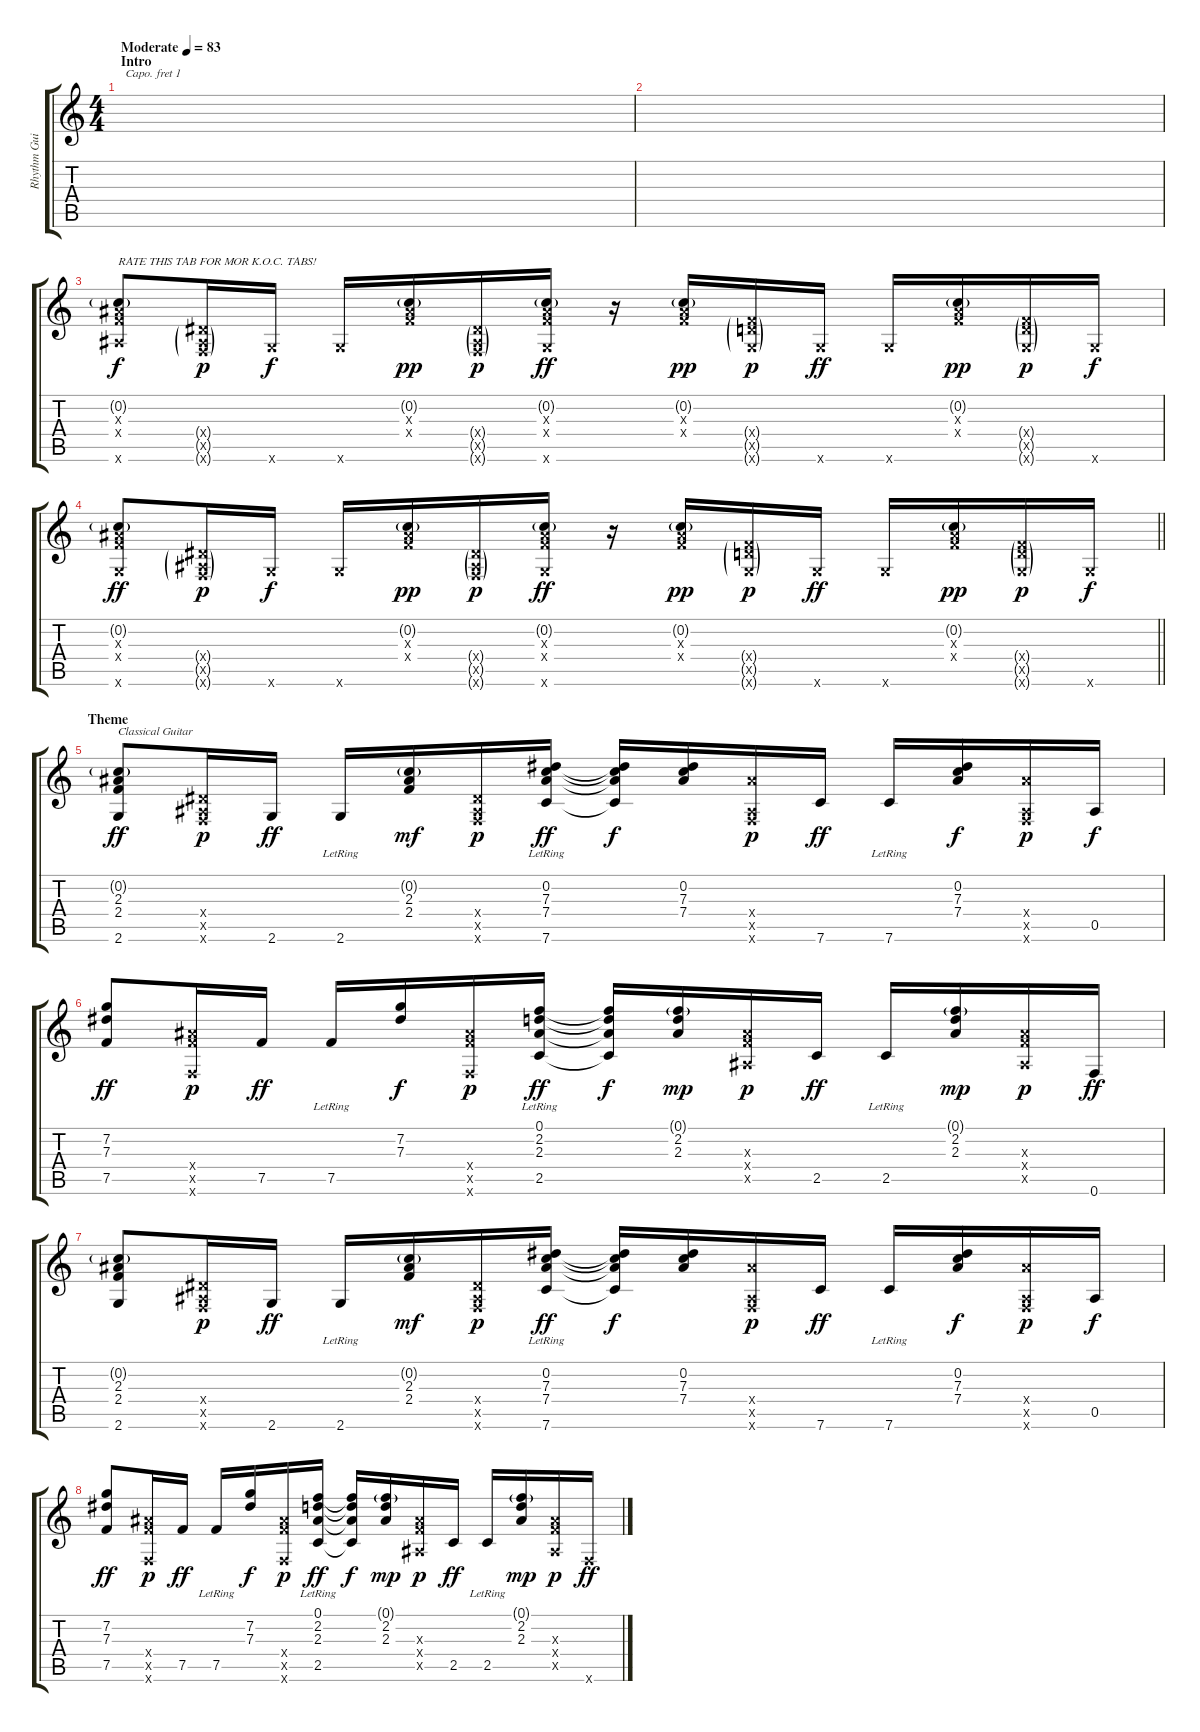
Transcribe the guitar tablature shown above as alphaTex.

\track ("Rhythm Guitar (Eirik)" "Rhythm Gui") {instrument acousticguitarnylon}
\staff {score tabs}
\capo 1
\tuning (E4 B3 G3 D3 A2 E2) {hide}
\ts (4 4)
\section ("" "Intro")
\tempo (83 "Moderate")
\clef g2
\ks c
|
|
(0.2{g} 2.3{x} 2.4{x} 5.6{x}).8{txt "RATE THIS TAB FOR MOR K.O.C. TABS!" volume 8} (0.4{g x} 0.5{g x} 0.6{g x}).16{dy p} 2.6{x}.16{dy f} 2.6{x}.16 (0.2{g} 2.3{x} 2.4{x}).16{dy pp} (0.4{g x} 0.5{g x} 0.6{g x}).16{dy p} (0.2{g} 2.3{x} 2.4{x} 2.6{x}).16{dy ff} r.16 (0.2{g} 2.3{x} 2.4{x}).16{dy pp} (2.4{g x} 4.5{g x} 2.6{g x}).16{dy p} 2.6{x}.16{dy ff} 2.6{x}.16 (0.2{g} 2.3{x} 2.4{x}).16{dy pp} (2.4{g x} 4.5{g x} 2.6{g x}).16{dy p} 2.6{x}.16{dy f} |
\barLineRight lightlight
(0.2{g} 2.3{x} 2.4{x} 2.6{x}).8{dy ff} (0.4{g x} 0.5{g x} 0.6{g x}).16{dy p} 2.6{x}.16{dy f} 2.6{x}.16 (0.2{g} 2.3{x} 2.4{x}).16{dy pp} (0.4{g x} 0.5{g x} 0.6{g x}).16{dy p} (0.2{g} 2.3{x} 2.4{x} 2.6{x}).16{dy ff} r.16 (0.2{g} 2.3{x} 2.4{x}).16{dy pp} (2.4{g x} 4.5{g x} 2.6{g x}).16{dy p} 2.6{x}.16{dy ff} 2.6{x}.16 (0.2{g} 2.3{x} 2.4{x}).16{dy pp} (2.4{g x} 4.5{g x} 2.6{g x}).16{dy p} 2.6{x}.16{dy f} |
\section ("" "Theme")
(0.2{g} 2.3 2.4 2.6).8{txt "Classical Guitar" dy ff volume 12} (0.4{x} 0.5{x} 0.6{x}).16{dy p} 2.6.16{dy ff} 2.6{lr}.16 (0.2{g} 2.3 2.4).16{dy mf} (0.4{x} 0.5{x} 0.6{x}).16{dy p} (0.2 7.3 7.4 7.6{lr}).16{dy ff} (0.2{t} 7.3{t} 7.4{t} 7.6{t}).16{dy f} (0.2 7.3 7.4).16 (7.4{x} 0.5{x} 0.6{x}).16{dy p} 7.6.16{dy ff} 7.6{lr}.16 (0.2 7.3 7.4).16{dy f} (7.4{x} 0.5{x} 0.6{x}).16{dy p} 0.5.16{dy f} |
(7.2 7.3 7.5).8{dy ff} (7.4{x} 7.5{x} 0.6{x}).16{dy p} 7.5.16{dy ff} 7.5{lr}.16 (7.2 7.3).16{dy f} (7.4{x} 7.5{x} 0.6{x}).16{dy p} (0.1 2.2 2.3 2.5{lr}).16{dy ff} (0.1{t} 2.2{t} 2.3{t} 2.5{t}).16{dy f} (0.1{g} 2.2 2.3).16{dy mp} (2.3{x} 2.4{x} 0.5{x}).16{dy p} 2.5.16{dy ff} 2.5{lr}.16 (0.1{g} 2.2 2.3).16{dy mp} (2.3{x} 2.4{x} 0.5{x}).16{dy p} 0.6.16{dy ff} |
(0.2{g} 2.3 2.4 2.6).8 (0.4{x} 0.5{x} 0.6{x}).16{dy p} 2.6.16{dy ff} 2.6{lr}.16 (0.2{g} 2.3 2.4).16{dy mf} (0.4{x} 0.5{x} 0.6{x}).16{dy p} (0.2 7.3 7.4 7.6{lr}).16{dy ff} (0.2{t} 7.3{t} 7.4{t} 7.6{t}).16{dy f} (0.2 7.3 7.4).16 (7.4{x} 0.5{x} 0.6{x}).16{dy p} 7.6.16{dy ff} 7.6{lr}.16 (0.2 7.3 7.4).16{dy f} (7.4{x} 0.5{x} 0.6{x}).16{dy p} 0.5.16{dy f} |
(7.2 7.3 7.5).8{dy ff} (7.4{x} 7.5{x} 0.6{x}).16{dy p} 7.5.16{dy ff} 7.5{lr}.16 (7.2 7.3).16{dy f} (7.4{x} 7.5{x} 0.6{x}).16{dy p} (0.1 2.2 2.3 2.5{lr}).16{dy ff} (0.1{t} 2.2{t} 2.3{t} 2.5{t}).16{dy f} (0.1{g} 2.2 2.3).16{dy mp} (2.3{x} 2.4{x} 0.5{x}).16{dy p} 2.5.16{dy ff} 2.5{lr}.16 (0.1{g} 2.2 2.3).16{dy mp} (2.3{x} 2.4{x} 0.5{x}).16{dy p} 0.6{x}.16{dy ff}
